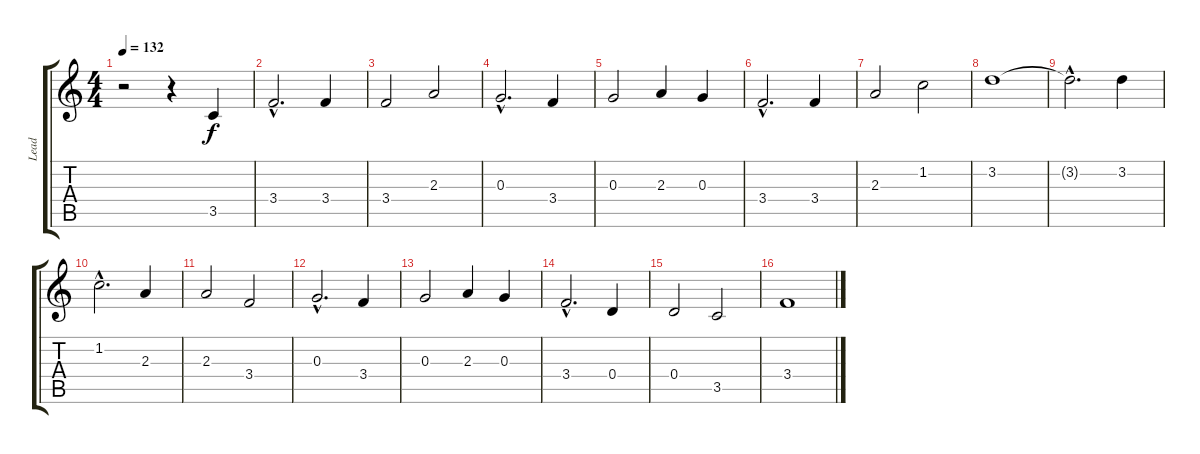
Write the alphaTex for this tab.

\track ("Lead" "Lead") {instrument distortionguitar}
\staff {score tabs}
\tuning (E4 B3 G3 D3 A2 E2) {hide}
\ts (4 4)
\tempo 132
\clef g2
\ks c
r.2{dy f instrument distortionguitar} r.4 3.5.4 |
3.4{hac}.2{d} 3.4.4 |
3.4.2 2.3.2 |
0.3{hac}.2{d} 3.4.4 |
0.3.2 2.3.4 0.3.4 |
3.4{hac}.2{d} 3.4.4 |
2.3.2 1.2.2 |
3.2.1 |
3.2{hac t}.2{d} 3.2.4 |
1.2{hac}.2{d} 2.3.4 |
2.3.2 3.4.2 |
0.3{hac}.2{d} 3.4.4 |
0.3.2 2.3.4 0.3.4 |
3.4{hac}.2{d} 0.4.4 |
0.4.2 3.5.2 |
3.4.1
